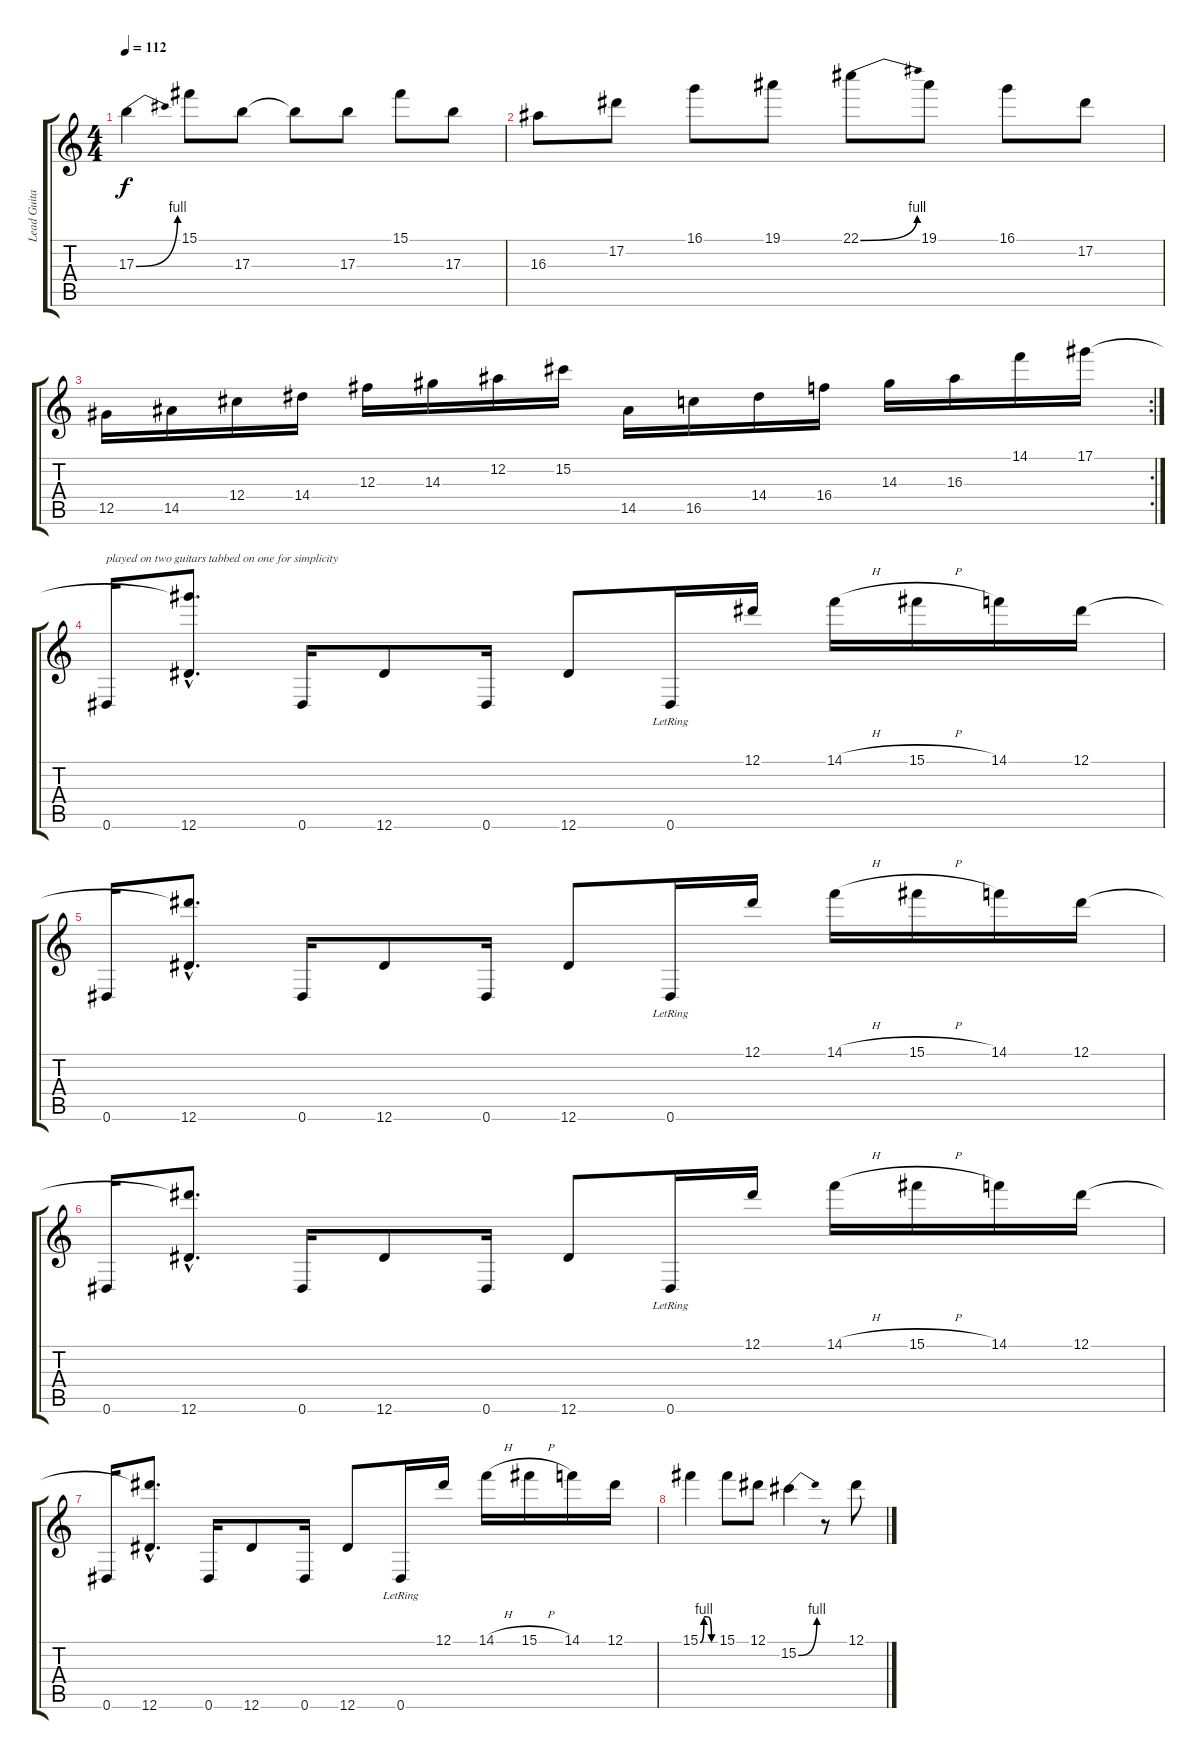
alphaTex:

\track ("Lead Guitar" "Lead Guita") {instrument distortionguitar}
\staff {score tabs}
\tuning (Eb4 Bb3 Gb3 Db3 Ab2 Eb2) {hide}
\ts (4 4)
\tempo 112
\clef g2
\ks c
17.3{be (bend 0 0 60 4)}.4{dy f} 15.1.8 17.3.8 17.3{t}.8 17.3.8 15.1.8 17.3.8 |
16.3.8 17.2.8 16.1.8 19.1.8 22.1{be (bend 0 0 60 4)}.8 19.1.8 16.1.8 17.2.8 |
\rc 2
12.5.16 14.5.16 12.4.16 14.4.16 12.3.16 14.3.16 12.2.16 15.2.16 14.5.16 16.5.16 14.4.16 16.4.16 14.3.16 16.3.16 14.1.16 17.1.16 |
0.6.16{txt "played on two guitars tabbed on one for simplicity"} (17.1{hac t} 12.6{hac}).8{d} 0.6.16 12.6.8 0.6.16 12.6.8 0.6{lr}.16 12.1.16 14.1{h}.16 15.1{h}.16 14.1.16 12.1.16 |
0.6.16 (12.1{hac t} 12.6{hac}).8{d} 0.6.16 12.6.8 0.6.16 12.6.8 0.6{lr}.16 12.1.16 14.1{h}.16 15.1{h}.16 14.1.16 12.1.16 |
0.6.16 (12.1{hac t} 12.6{hac}).8{d} 0.6.16 12.6.8 0.6.16 12.6.8 0.6{lr}.16 12.1.16 14.1{h}.16 15.1{h}.16 14.1.16 12.1.16 |
0.6.16 (12.1{hac t} 12.6{hac}).8{d} 0.6.16 12.6.8 0.6.16 12.6.8 0.6{lr}.16 12.1.16 14.1{h}.16 15.1{h}.16 14.1.16 12.1.16 |
15.1{be (custom 0 0 15 4 30 4 45 0 60 0)}.4 15.1.8 12.1.8 15.2{be (bend 0 0 60 4)}.4 r.8 12.1.8
